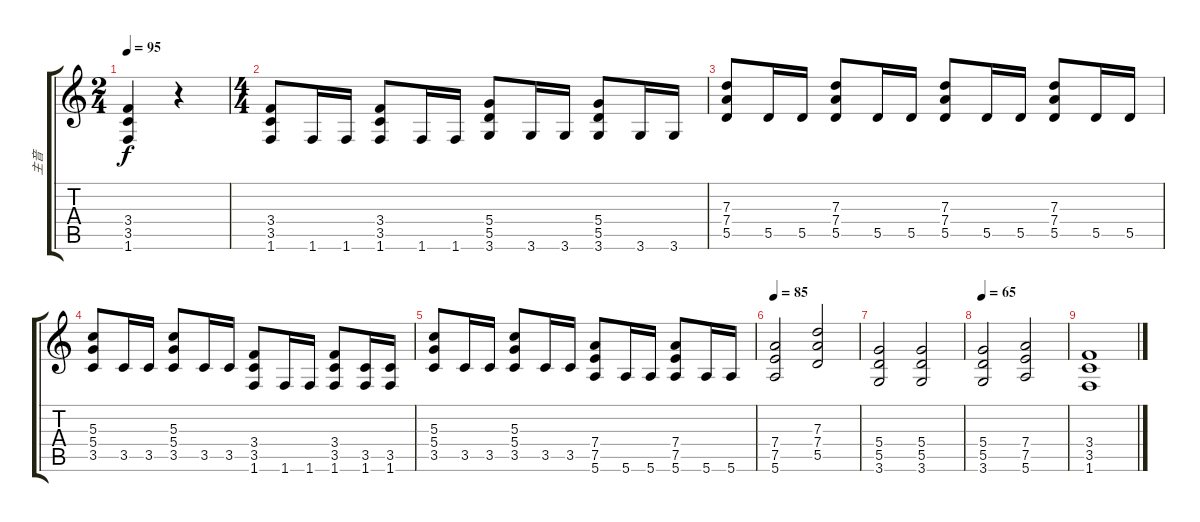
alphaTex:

\track ("主音" "主音") {instrument overdrivenguitar}
\staff {score tabs}
\tuning (E4 B3 G3 D3 A2 E2) {hide}
\ts (2 4)
\tempo 95
\clef g2
\ks c
(3.4 3.5 1.6).4{dy f} r.4 |
\ts (4 4)
(3.4 3.5 1.6).8 1.6.16 1.6.16 (3.4 3.5 1.6).8 1.6.16 1.6.16 (5.4 5.5 3.6).8 3.6.16 3.6.16 (5.4 5.5 3.6).8 3.6.16 3.6.16 |
(7.3 7.4 5.5).8 5.5.16 5.5.16 (7.3 7.4 5.5).8 5.5.16 5.5.16 (7.3 7.4 5.5).8 5.5.16 5.5.16 (7.3 7.4 5.5).8 5.5.16 5.5.16 |
(5.3 5.4 3.5).8 3.5.16 3.5.16 (5.3 5.4 3.5).8 3.5.16 3.5.16 (3.4 3.5 1.6).8 1.6.16 1.6.16 (3.4 3.5 1.6).8 (3.5 1.6).16 (3.5 1.6).16 |
(5.3 5.4 3.5).8 3.5.16 3.5.16 (5.3 5.4 3.5).8 3.5.16 3.5.16 (7.4 7.5 5.6).8 5.6.16 5.6.16 (7.4 7.5 5.6).8 5.6.16 5.6.16 |
\tempo 85
(7.4 7.5 5.6).2 (7.3 7.4 5.5).2 |
(5.4 5.5 3.6).2 (5.4 5.5 3.6).2 |
\tempo 65
(5.4 5.5 3.6).2 (7.4 7.5 5.6).2 |
(3.4 3.5 1.6).1
